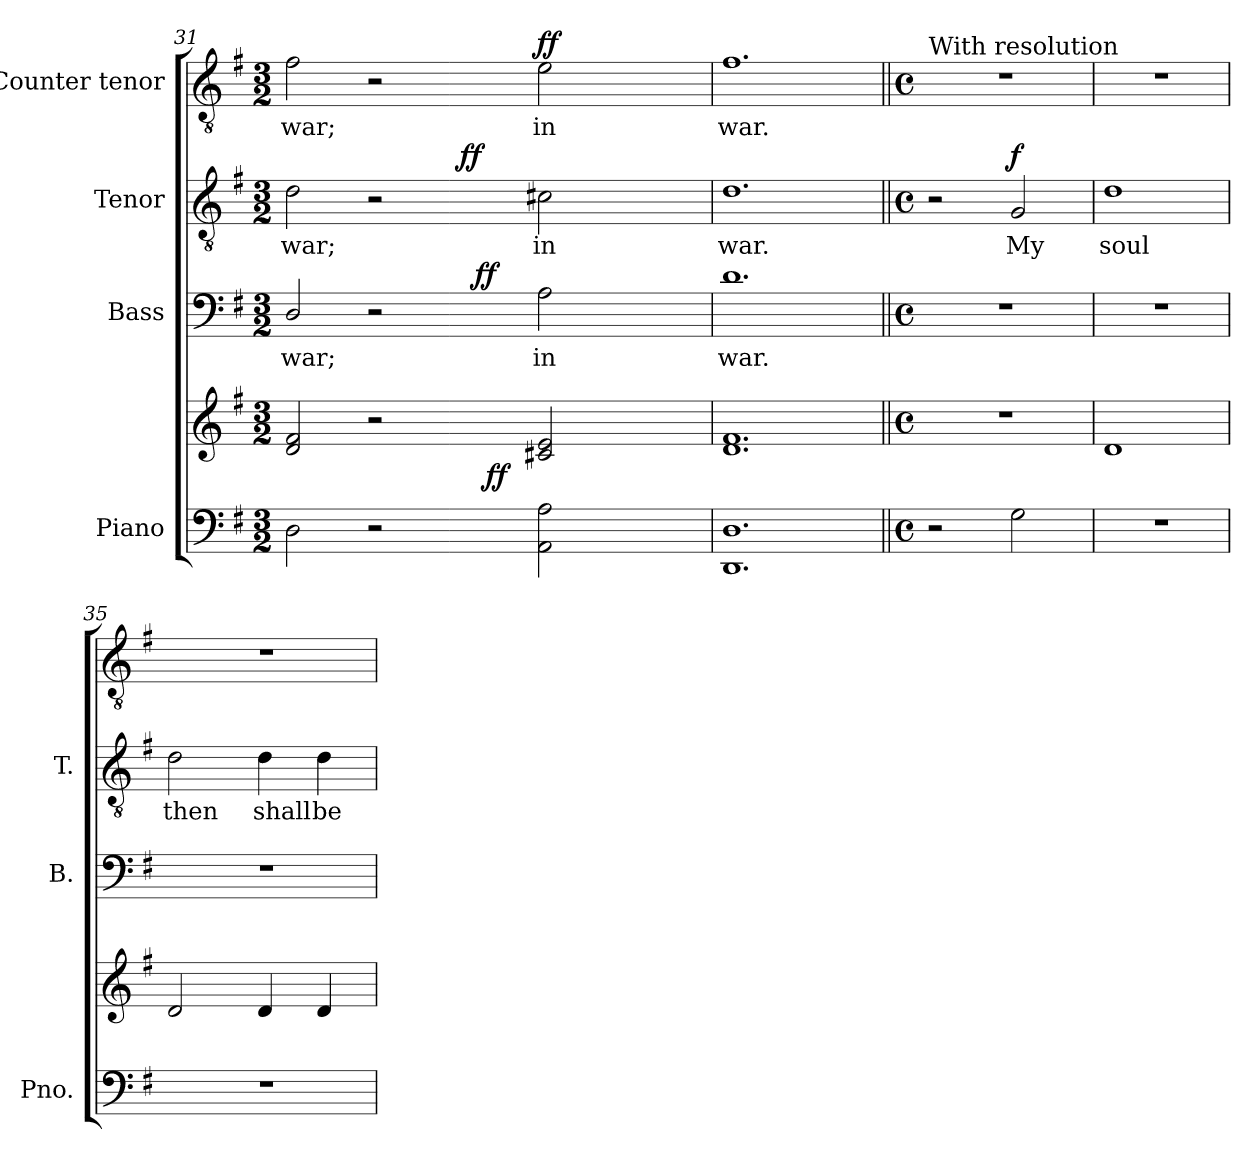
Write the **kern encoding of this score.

**kern	**kern	**dynam	**kern	**text	**dynam	**kern	**text	**dynam	**kern	**text	**dynam
*part4	*part4	*part4	*part3	*part3	*part3	*part2	*part2	*part2	*part1	*part1	*part1
*staff5	*staff4	*staff4/5	*staff3	*staff3	*staff3	*staff2	*staff2	*staff2	*staff1	*staff1	*staff1
*I"Piano	*	*	*I"Bass	*	*	*I"Tenor	*	*	*I"Counter tenor	*	*
*I'Pno.	*	*	*I'B.	*	*	*I'T.	*	*	*	*	*
*clefF4	*clefG2	*	*clefF4	*	*	*clefGv2	*	*	*clefGv2	*	*
*	*	*	*	*	*	*ITrd7c12	*	*	*ITrd7c12	*	*
*k[f#]	*k[f#]	*	*k[f#]	*	*	*k[f#]	*	*	*k[f#]	*	*
*G:	*G:	*	*G:	*	*	*G:	*	*	*G:	*	*
*M3/2	*M3/2	*	*M3/2	*	*	*M3/2	*	*	*M3/2	*	*
=31	=31	=31	=31	=31	=31	=31	=31	=31	=31	=31	=31
!	!	!	!	!LO:LY:b:color=#000000	!	!	!	!	!	!	!
!	!	!	!	!	!	!	!LO:LY:b:color=#000000	!	!	!	!
!	!	!	!	!	!	!	!	!	!	!LO:LY:b:color=#000000	!
*	*^	*	*^	*	*	*^	*	*	*	*	*
2Di\	2di/ 2f#i	2ryy	.	2Di/	2ryy	war;	.	2Di\	2ryy	war;	.	2F#i\	war;	.
2r	2r	4ryy	.	2r	4ryy	.	.	2r	8ryy	.	.	2r	.	.
.	.	.	.	.	.	.	.	.	16ryy	.	.	.	.	.
.	.	.	.	.	.	.	.	.	32ryy	.	.	.	.	.
.	.	.	.	.	.	.	.	.	64ryy	.	.	.	.	.
.	.	.	.	.	.	.	.	.	128ryy	.	.	.	.	.
.	.	.	.	.	.	.	.	.	512ryy	.	.	.	.	.
.	.	.	.	.	.	.	.	.	2ryy	.	ff	.	.	.
.	.	64ryy	.	.	128ryy	.	.	.	.	.	.	.	.	.
.	.	.	.	.	512.ryy	.	.	.	.	.	.	.	.	.
.	.	.	.	.	2ryy	.	ff	.	.	.	.	.	.	.
.	.	256..ryy	.	.	.	.	.	.	.	.	.	.	.	.
.	.	2ryy	ff	.	.	.	.	.	.	.	.	.	.	.
!	!	!	!	!	!	!LO:LY:b:color=#000000	!	!	!	!	!	!	!	!
!	!	!	!	!	!	!	!	!	!	!LO:LY:b:color=#000000	!	!	!	!
!	!	!	!	!	!	!	!	!	!	!	!	!	!LO:LY:b:color=#000000	!
2AAi\ 2Ai	2c#Xi/ 2ei	.	.	2Ai\	.	in	.	2C#Xi\	.	in	.	2Ei\	in	ff
.	.	.	.	.	.	.	.	.	4ryy	.	.	.	.	.
.	.	.	.	.	8ryy	.	.	.	.	.	.	.	.	.
.	.	8ryy	.	.	.	.	.	.	.	.	.	.	.	.
.	.	.	.	.	16ryy	.	.	.	.	.	.	.	.	.
.	.	16ryy	.	.	.	.	.	.	.	.	.	.	.	.
.	.	.	.	.	32ryy	.	.	.	.	.	.	.	.	.
.	.	32ryy	.	.	.	.	.	.	.	.	.	.	.	.
.	.	.	.	.	64ryy	.	.	.	.	.	.	.	.	.
.	.	128ryy	.	.	.	.	.	.	.	.	.	.	.	.
.	.	.	.	.	.	.	.	.	256.ryy	.	.	.	.	.
.	.	.	.	.	256ryy	.	.	.	.	.	.	.	.	.
.	.	1024ryy	.	.	1024ryy	.	.	.	.	.	.	.	.	.
*	*v	*v	*	*	*	*	*	*v	*v	*	*	*	*	*
*	*	*	*v	*v	*	*	*	*	*	*	*	*
=32	=32	=32	=32	=32	=32	=32	=32	=32	=32	=32	=32
*	*^	*	*^	*	*	*^	*	*	*	*	*
!	!	!	!	!	!	!LO:LY:b:color=#000000	!	!	!	!	!	!	!	!
*	*v	*v	*	*	*	*	*	*v	*v	*	*	*	*	*
*	*	*	*v	*v	*	*	*	*	*	*	*	*
*	*^	*	*^	*	*	*^	*	*	*	*	*
!	!	!	!	!	!	!	!	!	!	!LO:LY:b:color=#000000	!	!	!	!
*	*v	*v	*	*	*	*	*	*v	*v	*	*	*	*	*
*	*	*	*v	*v	*	*	*	*	*	*	*	*
*	*^	*	*^	*	*	*^	*	*	*	*	*
!	!	!	!	!	!	!	!	!	!	!	!	!	!LO:LY:b:color=#000000	!
*	*v	*v	*	*	*	*	*	*v	*v	*	*	*	*	*
*	*	*	*v	*v	*	*	*	*	*	*	*	*
1.DDi 1.Di	1.di 1.f#i	.	1.di	war.	.	1.Di	war.	.	1.F#i	war.	.
!!LO:LB:g=z
=33||	=33||	=33||	=33||	=33||	=33||	=33||	=33||	=33||	=33||	=33||	=33||
*M4/4	*M4/4	*	*M4/4	*	*	*M4/4	*	*	*M4/4	*	*
*met(c)	*met(c)	*	*met(c)	*	*	*met(c)	*	*	*met(c)	*	*
*	*	*	*	*	*	*	*	*	*MM138	*	*
!	!	!	!	!	!	!	!	!	!LO:TX:a:t=With resolution	!	!
2r	1r	.	1r	.	.	2r	.	.	1r	.	.
!	!	!	!	!	!	!	!LO:LY:b:color=#000000	!	!	!	!
2Gi\	.	.	.	.	.	2GGi/	My	f	.	.	.
=34	=34	=34	=34	=34	=34	=34	=34	=34	=34	=34	=34
!	!	!	!	!	!	!	!LO:LY:b:color=#000000	!	!	!	!
1r	1di	.	1r	.	.	1Di	soul	.	1r	.	.
=35	=35	=35	=35	=35	=35	=35	=35	=35	=35	=35	=35
!	!	!	!	!	!	!	!LO:LY:b:color=#000000	!	!	!	!
1r	2di/	.	1r	.	.	2Di\	then	.	1r	.	.
!	!	!	!	!	!	!	!LO:LY:b:color=#000000	!	!	!	!
.	4di/	.	.	.	.	4Di\	shall	.	.	.	.
!	!	!	!	!	!	!	!LO:LY:b:color=#000000	!	!	!	!
.	4di/	.	.	.	.	4Di\	be	.	.	.	.
=	=	=	=	=	=	=	=	=	=	=	=
*-	*-	*-	*-	*-	*-	*-	*-	*-	*-	*-	*-
